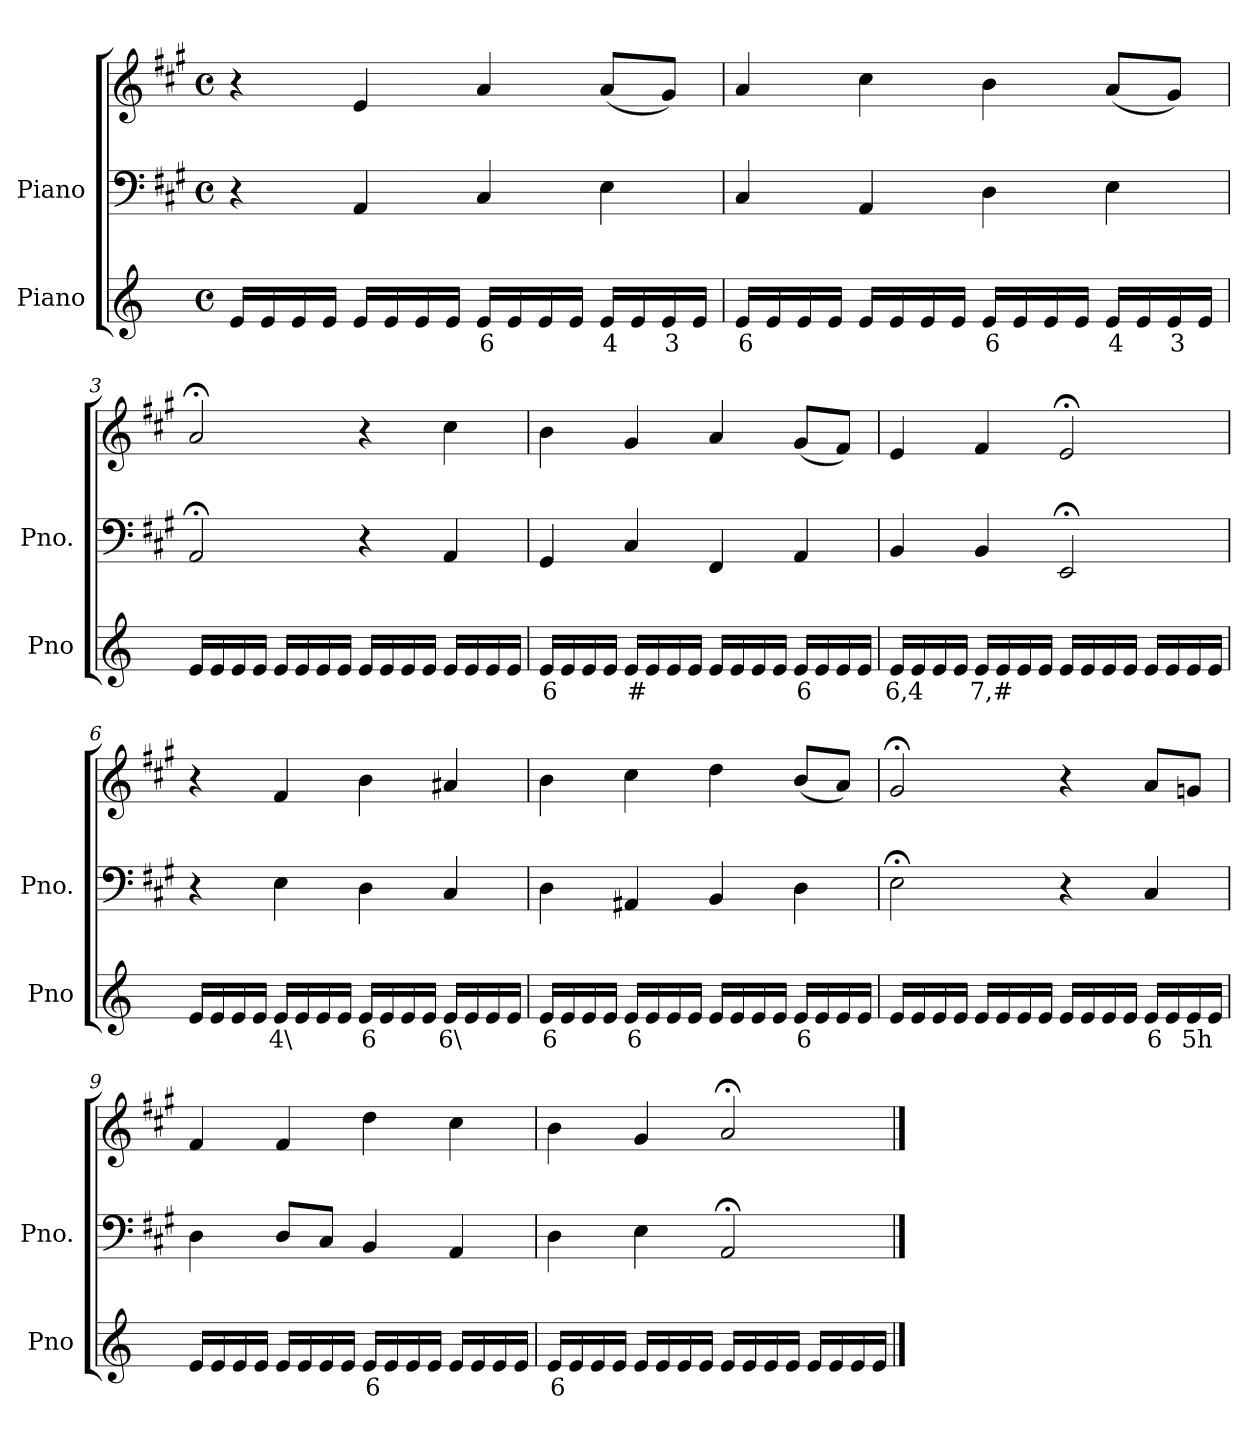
**kern	**text	**kern	**kern
*part2	*part2	*part1	*part1
*staff3	*staff3	*staff2	*staff1
*I"Piano	*	*I"Piano	*
*I'Pno	*	*I'Pno.	*
*clefG2	*	*clefF4	*clefG2
*k[]	*	*k[f#c#g#]	*k[f#c#g#]
*M4/4	*	*M4/4	*M4/4
*met(c)	*	*met(c)	*met(c)
=1	=1	=1	=1
16e/LL	.	4r	4r
16e/	.	.	.
16e/	.	.	.
16e/JJ	.	.	.
16e/LL	.	4AA/	4e/
16e/	.	.	.
16e/	.	.	.
16e/JJ	.	.	.
!	!LO:LY:b	!	!
16e/LL	6	4C#/	4a/
16e/	.	.	.
16e/	.	.	.
16e/JJ	.	.	.
!	!LO:LY:b	!	!
16e/LL	4	4E\	(<8a/L
16e/	.	.	.
!	!LO:LY:b	!	!
16e/	3	.	8g#/J)
16e/JJ	.	.	.
=2	=2	=2	=2
!	!LO:LY:b	!	!
16e/LL	6	4C#/	4a/
16e/	.	.	.
16e/	.	.	.
16e/JJ	.	.	.
16e/LL	.	4AA/	4cc#\
16e/	.	.	.
16e/	.	.	.
16e/JJ	.	.	.
!	!LO:LY:b	!	!
16e/LL	6	4D\	4b\
16e/	.	.	.
16e/	.	.	.
16e/JJ	.	.	.
!	!LO:LY:b	!	!
16e/LL	4	4E\	(<8a/L
16e/	.	.	.
!	!LO:LY:b	!	!
16e/	3	.	8g#/J)
16e/JJ	.	.	.
=3	=3	=3	=3
16e/LL	.	2AA;</	2a;</
16e/	.	.	.
16e/	.	.	.
16e/JJ	.	.	.
16e/LL	.	.	.
16e/	.	.	.
16e/	.	.	.
16e/JJ	.	.	.
16e/LL	.	4r	4r
16e/	.	.	.
16e/	.	.	.
16e/JJ	.	.	.
16e/LL	.	4AA/	4cc#\
16e/	.	.	.
16e/	.	.	.
16e/JJ	.	.	.
=4	=4	=4	=4
!	!LO:LY:b	!	!
16e/LL	6	4GG#/	4b\
16e/	.	.	.
16e/	.	.	.
16e/JJ	.	.	.
!	!LO:LY:b	!	!
16e/LL	#	4C#/	4g#/
16e/	.	.	.
16e/	.	.	.
16e/JJ	.	.	.
16e/LL	.	4FF#/	4a/
16e/	.	.	.
16e/	.	.	.
16e/JJ	.	.	.
!	!LO:LY:b	!	!
16e/LL	6	4AA/	(<8g#/L
16e/	.	.	.
16e/	.	.	8f#/J)
16e/JJ	.	.	.
=5	=5	=5	=5
!	!LO:LY:b	!	!
16e/LL	6,4	4BB/	4e/
16e/	.	.	.
16e/	.	.	.
16e/JJ	.	.	.
!	!LO:LY:b	!	!
16e/LL	7,#	4BB/	4f#/
16e/	.	.	.
16e/	.	.	.
16e/JJ	.	.	.
16e/LL	.	2EE;</	2e;</
16e/	.	.	.
16e/	.	.	.
16e/JJ	.	.	.
16e/LL	.	.	.
16e/	.	.	.
16e/	.	.	.
16e/JJ	.	.	.
=6	=6	=6	=6
16e/LL	.	4r	4r
16e/	.	.	.
16e/	.	.	.
16e/JJ	.	.	.
!	!LO:LY:b	!	!
16e/LL	4\	4E\	4f#/
16e/	.	.	.
16e/	.	.	.
16e/JJ	.	.	.
!	!LO:LY:b	!	!
16e/LL	6	4D\	4b\
16e/	.	.	.
16e/	.	.	.
16e/JJ	.	.	.
!	!LO:LY:b	!	!
16e/LL	6\	4C#/	4a#X/
16e/	.	.	.
16e/	.	.	.
16e/JJ	.	.	.
=7	=7	=7	=7
!	!LO:LY:b	!	!
16e/LL	6	4D\	4b\
16e/	.	.	.
16e/	.	.	.
16e/JJ	.	.	.
!	!LO:LY:b	!	!
16e/LL	6	4AA#X/	4cc#\
16e/	.	.	.
16e/	.	.	.
16e/JJ	.	.	.
16e/LL	.	4BB/	4dd\
16e/	.	.	.
16e/	.	.	.
16e/JJ	.	.	.
!	!LO:LY:b	!	!
16e/LL	6	4D\	(<8b/L
16e/	.	.	.
16e/	.	.	8a/J)
16e/JJ	.	.	.
=8	=8	=8	=8
16e/LL	.	2E;<\	2g#;</
16e/	.	.	.
16e/	.	.	.
16e/JJ	.	.	.
16e/LL	.	.	.
16e/	.	.	.
16e/	.	.	.
16e/JJ	.	.	.
16e/LL	.	4r	4r
16e/	.	.	.
16e/	.	.	.
16e/JJ	.	.	.
!	!LO:LY:b	!	!
16e/LL	6	4C#/	8a/L
16e/	.	.	.
!	!LO:LY:b	!	!
16e/	5h	.	8gn/J
16e/JJ	.	.	.
=9	=9	=9	=9
16e/LL	.	4D\	4f#/
16e/	.	.	.
16e/	.	.	.
16e/JJ	.	.	.
16e/LL	.	8D/L	4f#/
16e/	.	.	.
!	!LO:LY:b	!	!
16e/	_	8C#/J	.
16e/JJ	.	.	.
!	!LO:LY:b	!	!
16e/LL	6	4BB/	4dd\
16e/	.	.	.
16e/	.	.	.
16e/JJ	.	.	.
16e/LL	.	4AA/	4cc#\
16e/	.	.	.
16e/	.	.	.
16e/JJ	.	.	.
=10	=10	=10	=10
!	!LO:LY:b	!	!
16e/LL	6	4D\	4b\
16e/	.	.	.
16e/	.	.	.
16e/JJ	.	.	.
16e/LL	.	4E\	4g#/
16e/	.	.	.
16e/	.	.	.
16e/JJ	.	.	.
16e/LL	.	2AA;</	2a;</
16e/	.	.	.
16e/	.	.	.
16e/JJ	.	.	.
16e/LL	.	.	.
16e/	.	.	.
16e/	.	.	.
16e/JJ	.	.	.
==	==	==	==
*-	*-	*-	*-
